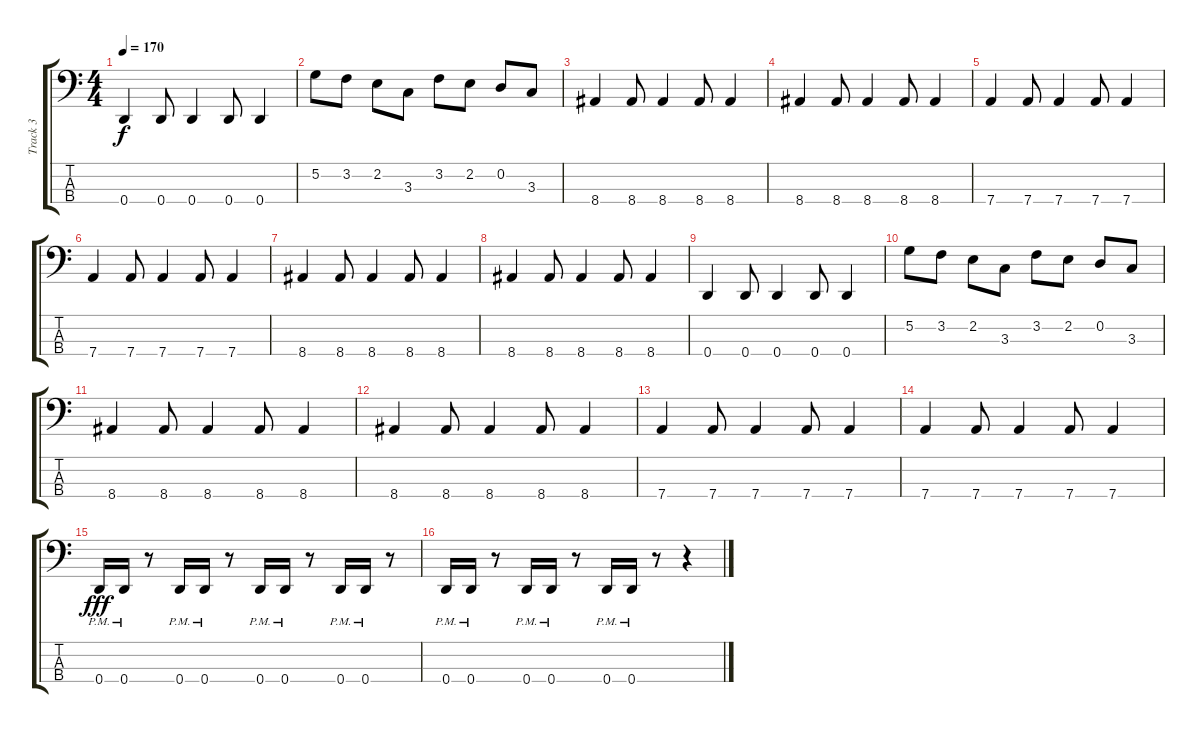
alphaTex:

\track ("Track 3" "Track 3") {instrument electricbasspick}
\staff {score tabs}
\tuning (G2 D2 A1 D1) {hide}
\ts (4 4)
\tempo 170
\clef f4
\ks c
0.4.4{dy f} 0.4.8 0.4.4 0.4.8 0.4.4 |
5.2.8 3.2.8 2.2.8 3.3.8 3.2.8 2.2.8 0.2.8 3.3.8 |
8.4.4 8.4.8 8.4.4 8.4.8 8.4.4 |
8.4.4 8.4.8 8.4.4 8.4.8 8.4.4 |
7.4.4 7.4.8 7.4.4 7.4.8 7.4.4 |
7.4.4 7.4.8 7.4.4 7.4.8 7.4.4 |
8.4.4 8.4.8 8.4.4 8.4.8 8.4.4 |
8.4.4 8.4.8 8.4.4 8.4.8 8.4.4 |
0.4.4 0.4.8 0.4.4 0.4.8 0.4.4 |
5.2.8 3.2.8 2.2.8 3.3.8 3.2.8 2.2.8 0.2.8 3.3.8 |
8.4.4 8.4.8 8.4.4 8.4.8 8.4.4 |
8.4.4 8.4.8 8.4.4 8.4.8 8.4.4 |
7.4.4 7.4.8 7.4.4 7.4.8 7.4.4 |
7.4.4 7.4.8 7.4.4 7.4.8 7.4.4 |
0.4{pm}.16{dy fff balance 0} 0.4{pm}.16 r.8 0.4{pm}.16{balance 16} 0.4{pm}.16 r.8 0.4{pm}.16{balance 0} 0.4{pm}.16 r.8 0.4{pm}.16{balance 16} 0.4{pm}.16 r.8 |
0.4{pm}.16{balance 0} 0.4{pm}.16 r.8 0.4{pm}.16{balance 16} 0.4{pm}.16 r.8 0.4{pm}.16{balance 0} 0.4{pm}.16 r.8 r.4
